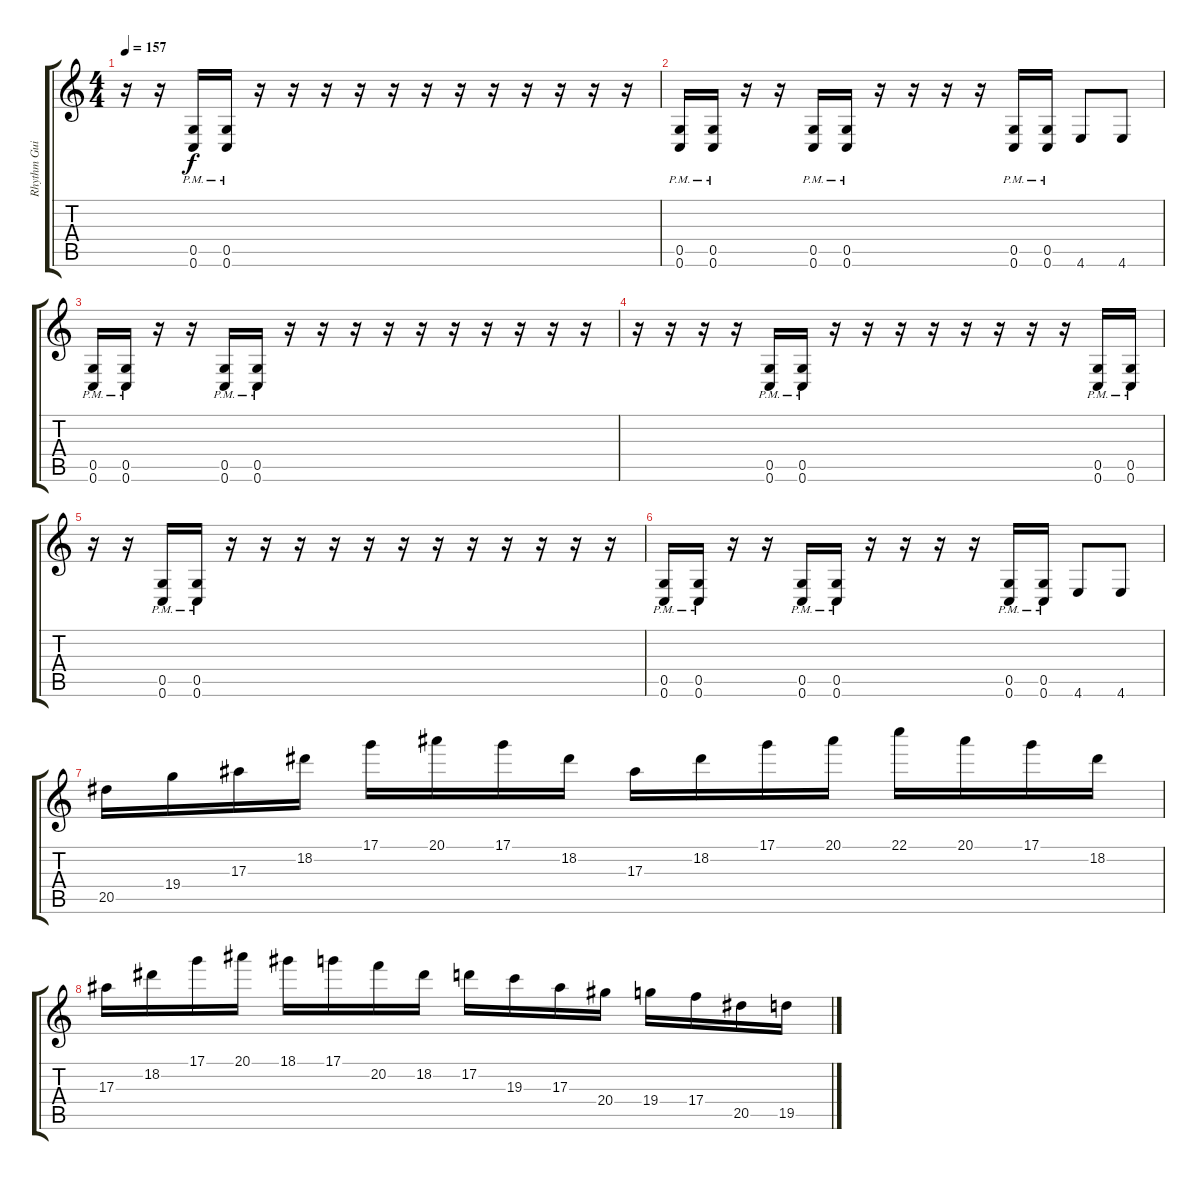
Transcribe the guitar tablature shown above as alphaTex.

\track ("Rhythm Guitar 2" "Rhythm Gui") {instrument distortionguitar}
\staff {score tabs}
\tuning (D4 A3 F3 C3 G2 C2) {hide}
\ts (4 4)
\tempo 157
\clef g2
\ks c
r.16{dy f} r.16 (0.5{pm} 0.6{pm}).16 (0.5{pm} 0.6{pm}).16 r.16 r.16 r.16 r.16 r.16 r.16 r.16 r.16 r.16 r.16 r.16 r.16 |
(0.5{pm} 0.6{pm}).16 (0.5{pm} 0.6{pm}).16 r.16 r.16 (0.5{pm} 0.6{pm}).16 (0.5{pm} 0.6{pm}).16 r.16 r.16 r.16 r.16 (0.5{pm} 0.6{pm}).16 (0.5{pm} 0.6{pm}).16 4.6.8 4.6.8 |
(0.5{pm} 0.6{pm}).16 (0.5{pm} 0.6{pm}).16 r.16 r.16 (0.5{pm} 0.6{pm}).16 (0.5{pm} 0.6{pm}).16 r.16 r.16 r.16 r.16 r.16 r.16 r.16 r.16 r.16 r.16 |
r.16 r.16 r.16 r.16 (0.5{pm} 0.6{pm}).16 (0.5{pm} 0.6{pm}).16 r.16 r.16 r.16 r.16 r.16 r.16 r.16 r.16 (0.5{pm} 0.6{pm}).16 (0.5{pm} 0.6{pm}).16 |
r.16 r.16 (0.5{pm} 0.6{pm}).16 (0.5{pm} 0.6{pm}).16 r.16 r.16 r.16 r.16 r.16 r.16 r.16 r.16 r.16 r.16 r.16 r.16 |
(0.5{pm} 0.6{pm}).16 (0.5{pm} 0.6{pm}).16 r.16 r.16 (0.5{pm} 0.6{pm}).16 (0.5{pm} 0.6{pm}).16 r.16 r.16 r.16 r.16 (0.5{pm} 0.6{pm}).16 (0.5{pm} 0.6{pm}).16 4.6.8 4.6.8 |
20.5.16 19.4.16 17.3.16 18.2.16 17.1.16 20.1.16 17.1.16 18.2.16 17.3.16 18.2.16 17.1.16 20.1.16 22.1.16 20.1.16 17.1.16 18.2.16 |
17.3.16 18.2.16 17.1.16 20.1.16 18.1.16 17.1.16 20.2.16 18.2.16 17.2.16 19.3.16 17.3.16 20.4.16 19.4.16 17.4.16 20.5.16 19.5.16
